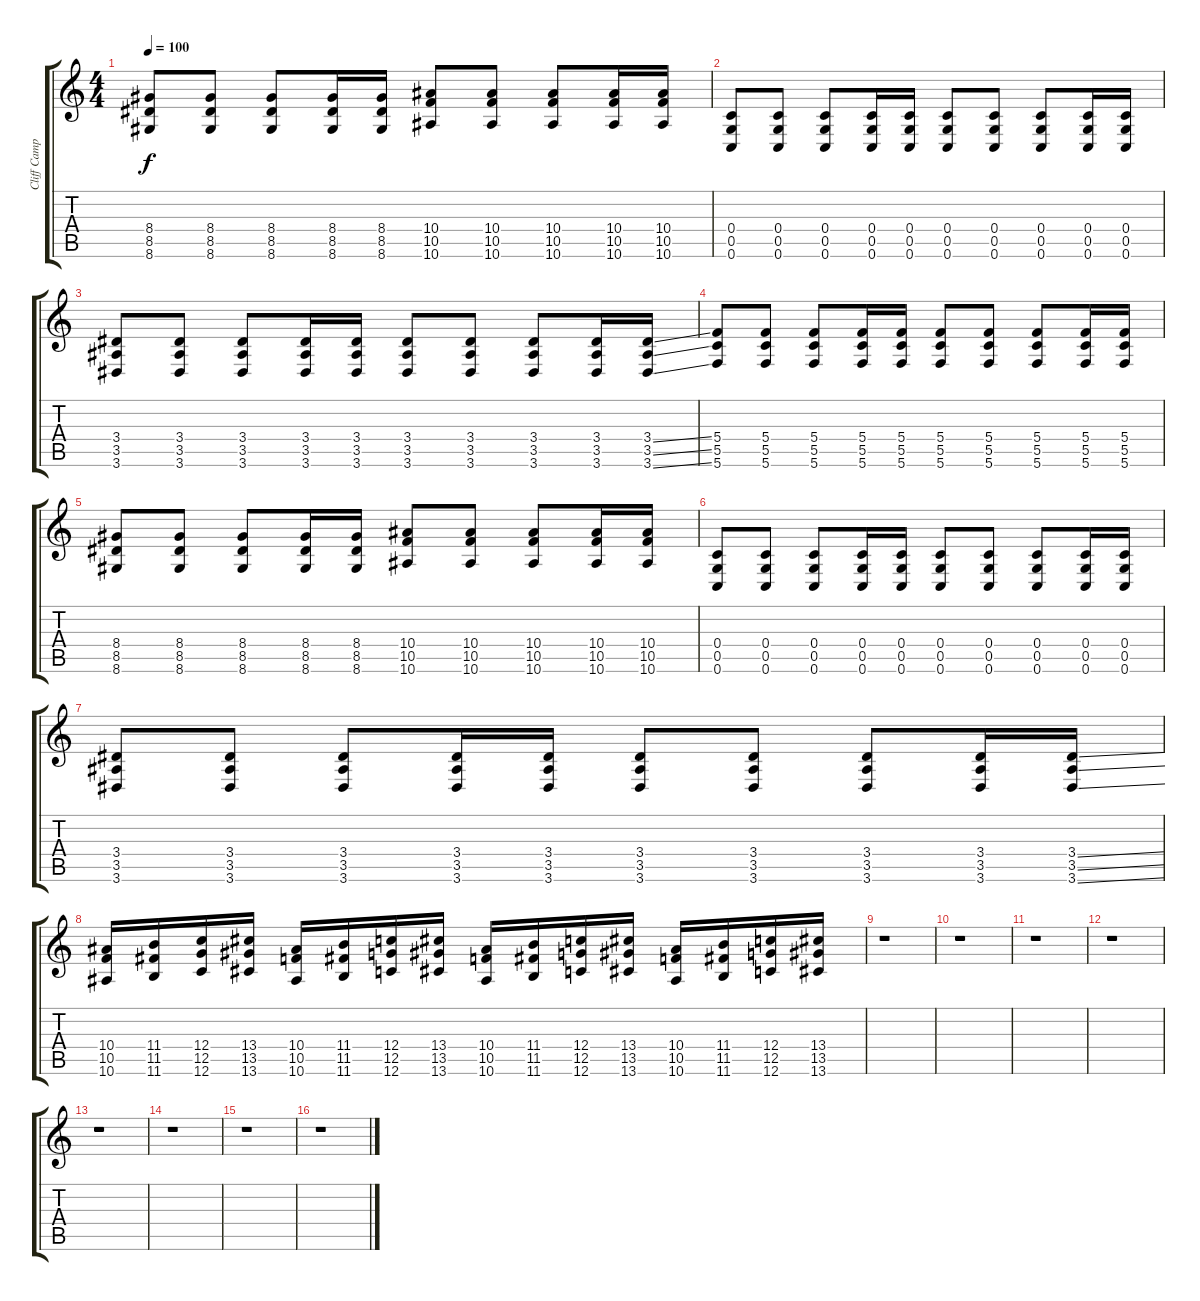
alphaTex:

\track ("Cliff Campbell 2" "Cliff Camp") {instrument overdrivenguitar}
\staff {score tabs}
\tuning (D4 A3 F3 C3 G2 C2) {hide}
\ts (4 4)
\tempo 100
\clef g2
\ks c
(8.4 8.5 8.6).8{dy f} (8.4 8.5 8.6).8 (8.4 8.5 8.6).8 (8.4 8.5 8.6).16 (8.4 8.5 8.6).16 (10.4 10.5 10.6).8 (10.4 10.5 10.6).8 (10.4 10.5 10.6).8 (10.4 10.5 10.6).16 (10.4 10.5 10.6).16 |
(0.4 0.5 0.6).8 (0.4 0.5 0.6).8 (0.4 0.5 0.6).8 (0.4 0.5 0.6).16 (0.4 0.5 0.6).16 (0.4 0.5 0.6).8 (0.4 0.5 0.6).8 (0.4 0.5 0.6).8 (0.4 0.5 0.6).16 (0.4 0.5 0.6).16 |
(3.4 3.5 3.6).8 (3.4 3.5 3.6).8 (3.4 3.5 3.6).8 (3.4 3.5 3.6).16 (3.4 3.5 3.6).16 (3.4 3.5 3.6).8 (3.4 3.5 3.6).8 (3.4 3.5 3.6).8 (3.4 3.5 3.6).16 (3.4{ss} 3.5{ss} 3.6{ss}).16 |
(5.4 5.5 5.6).8 (5.4 5.5 5.6).8 (5.4 5.5 5.6).8 (5.4 5.5 5.6).16 (5.4 5.5 5.6).16 (5.4 5.5 5.6).8 (5.4 5.5 5.6).8 (5.4 5.5 5.6).8 (5.4 5.5 5.6).16 (5.4 5.5 5.6).16 |
(8.4 8.5 8.6).8 (8.4 8.5 8.6).8 (8.4 8.5 8.6).8 (8.4 8.5 8.6).16 (8.4 8.5 8.6).16 (10.4 10.5 10.6).8 (10.4 10.5 10.6).8 (10.4 10.5 10.6).8 (10.4 10.5 10.6).16 (10.4 10.5 10.6).16 |
(0.4 0.5 0.6).8 (0.4 0.5 0.6).8 (0.4 0.5 0.6).8 (0.4 0.5 0.6).16 (0.4 0.5 0.6).16 (0.4 0.5 0.6).8 (0.4 0.5 0.6).8 (0.4 0.5 0.6).8 (0.4 0.5 0.6).16 (0.4 0.5 0.6).16 |
(3.4 3.5 3.6).8 (3.4 3.5 3.6).8 (3.4 3.5 3.6).8 (3.4 3.5 3.6).16 (3.4 3.5 3.6).16 (3.4 3.5 3.6).8 (3.4 3.5 3.6).8 (3.4 3.5 3.6).8 (3.4 3.5 3.6).16 (3.4{ss} 3.5{ss} 3.6{ss}).16 |
(10.4 10.5 10.6).16 (11.4 11.5 11.6).16 (12.4 12.5 12.6).16 (13.4 13.5 13.6).16 (10.4 10.5 10.6).16 (11.4 11.5 11.6).16 (12.4 12.5 12.6).16 (13.4 13.5 13.6).16 (10.4 10.5 10.6).16 (11.4 11.5 11.6).16 (12.4 12.5 12.6).16 (13.4 13.5 13.6).16 (10.4 10.5 10.6).16 (11.4 11.5 11.6).16 (12.4 12.5 12.6).16 (13.4 13.5 13.6).16 |
r.1 |
r.1 |
r.1 |
r.1 |
r.1 |
r.1 |
r.1 |
r.1
